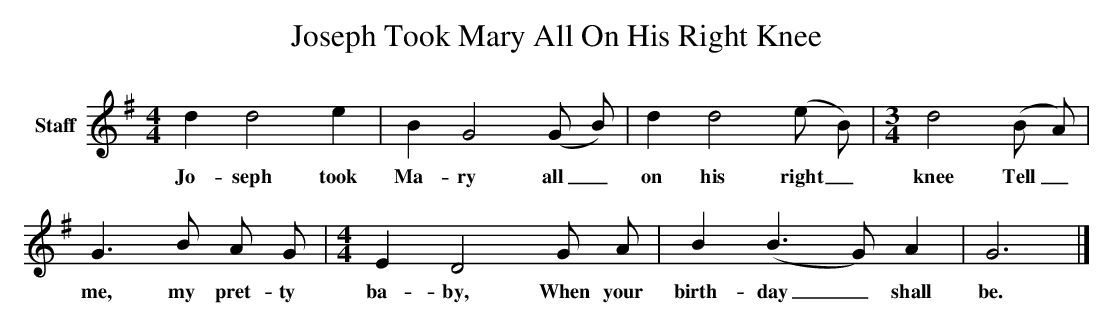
X:1
T: Joseph Took Mary All On His Right Knee
L: 1/4
M: 4/4
V: P1 name="Staff"
K: G
[V: P1]  d d2 e | B G2 (G/ B/) | d d2 (e/ B/) | [M: 3/4]  d2 (B/ A/) | G3/ B/ A/ G/ | [M: 4/4]  E D2 G/ A/ | B (B3/ G/) A | G3|]
w: Jo- seph took Ma- ry all_ on his right_ knee Tell_ me, my pret- ty ba- by, When your birth- day_ shall be.
